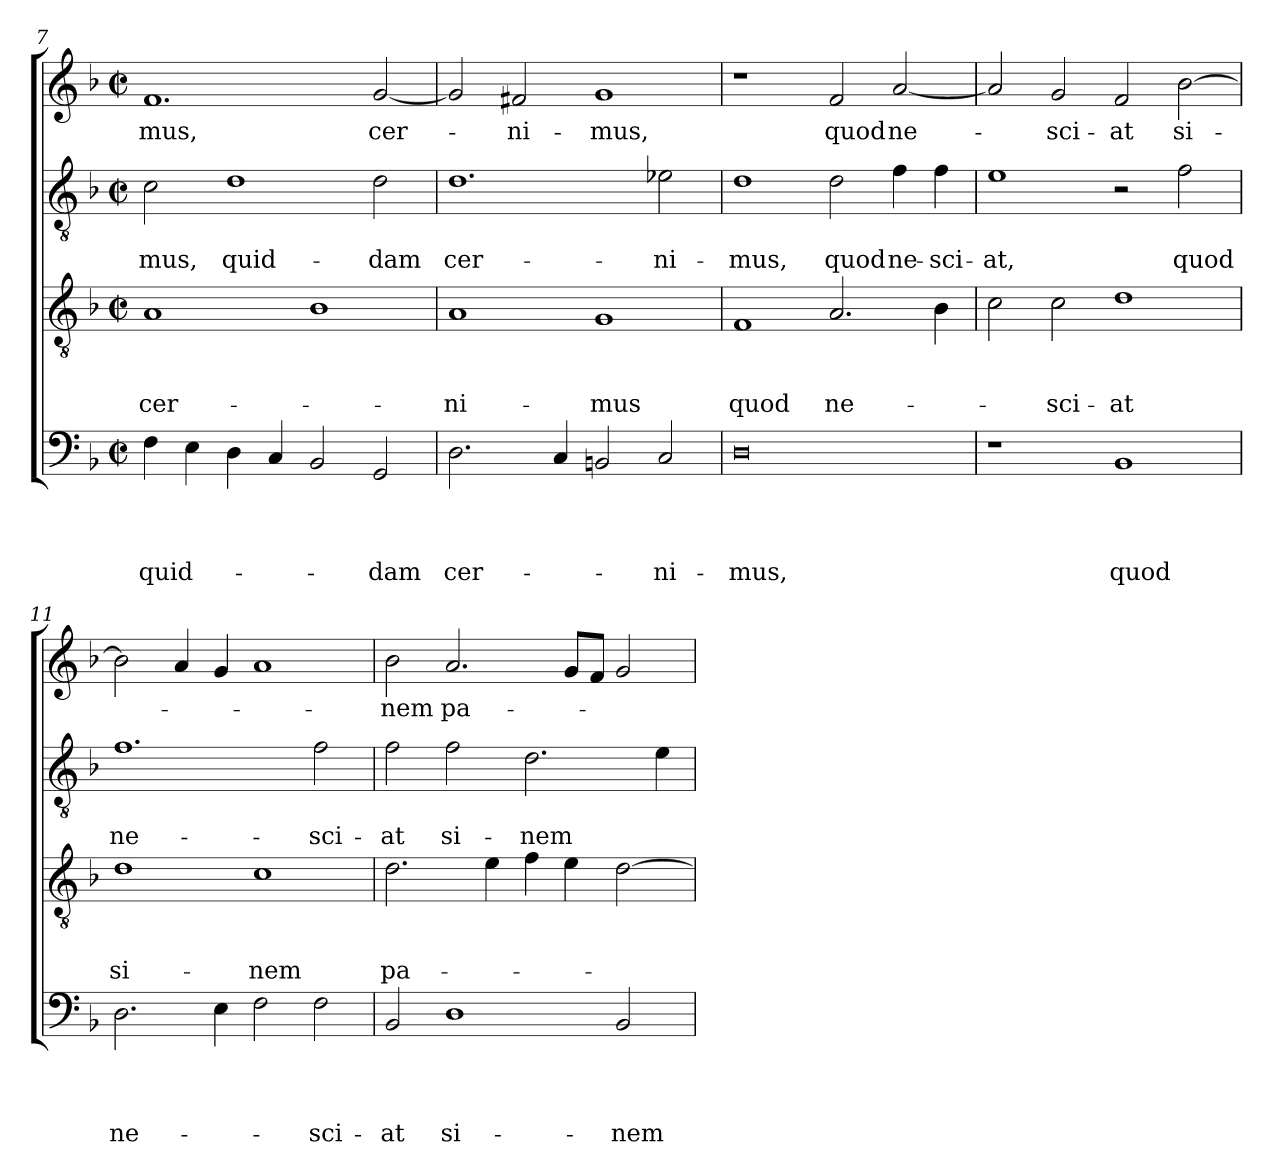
**kern	**text	**text	**text	**text	**kern	**text	**text	**text	**kern	**text	**text	**kern	**text
*part4	*part4	*part4	*part4	*part4	*part3	*part3	*part3	*part3	*part2	*part2	*part2	*part1	*part1
*staff4	*staff4	*staff4	*staff4	*staff4	*staff3	*staff3	*staff3	*staff3	*staff2	*staff2	*staff2	*staff1	*staff1
*clefF4	*	*	*	*	*clefGv2	*	*	*	*clefGv2	*	*	*clefG2	*
*k[b-]	*	*	*	*	*k[b-]	*	*	*	*k[b-]	*	*	*k[b-]	*
*F:	*	*	*	*	*F:	*	*	*	*F:	*	*	*F:	*
*M2/2	*	*	*	*	*M2/2	*	*	*	*M2/2	*	*	*M2/2	*
*met(c|)	*	*	*	*	*met(c|)	*	*	*	*met(c|)	*	*	*met(c|)	*
=7	=7	=7	=7	=7	=7	=7	=7	=7	=7	=7	=7	=7	=7
!	!	!	!	!LO:LY:b	!	!	!	!LO:LY:b	!	!	!LO:LY:b	!	!LO:LY:b
4F\	.	.	.	quid-	1A	.	.	cer-	2c\	.	-mus,	1.f	-mus,
4E\	.	.	.	.	.	.	.	.	.	.	.	.	.
!	!	!	!	!	!	!	!	!	!	!	!LO:LY:b	!	!
4D\	.	.	.	.	.	.	.	.	1d	.	quid-	.	.
4C/	.	.	.	.	.	.	.	.	.	.	.	.	.
2BB-/	.	.	.	.	1B-	.	.	.	.	.	.	.	.
!	!	!	!	!LO:LY:b	!	!	!	!	!	!	!LO:LY:b	!	!LO:LY:b
2GG/	.	.	.	-dam	.	.	.	.	2d\	.	-dam	[2g/	cer-
!!LO:LB:g=z
=8	=8	=8	=8	=8	=8	=8	=8	=8	=8	=8	=8	=8	=8
!	!	!	!	!LO:LY:b	!	!	!	!LO:LY:b	!	!	!LO:LY:b	!	!
2.D\	.	.	.	cer-	1A	.	.	-ni-	1.d	.	cer-	2g/]	.
!	!	!	!	!	!	!	!	!	!	!	!	!	!LO:LY:b
.	.	.	.	.	.	.	.	.	.	.	.	2f#X/	-ni-
4C/	.	.	.	.	.	.	.	.	.	.	.	.	.
!	!	!	!	!	!	!	!	!LO:LY:b	!	!	!	!	!LO:LY:b
2BBn/	.	.	.	.	1G	.	.	-mus	.	.	.	1g	-mus,
!	!	!	!	!LO:LY:b	!	!	!	!	!	!	!LO:LY:b	!	!
2C/	.	.	.	-ni-	.	.	.	.	2e-X\	.	-ni-	.	.
=9	=9	=9	=9	=9	=9	=9	=9	=9	=9	=9	=9	=9	=9
!	!	!	!	!LO:LY:b	!	!	!	!LO:LY:b	!	!	!LO:LY:b	!	!
0D	.	.	.	-mus,	1F	.	.	quod	1d	.	-mus,	1r	.
!	!	!	!	!	!	!	!	!LO:LY:b	!	!	!LO:LY:b	!	!LO:LY:b
.	.	.	.	.	2.A/	.	.	ne-	2d\	.	quod	2f/	quod
!	!	!	!	!	!	!	!	!	!	!	!LO:LY:b	!	!LO:LY:b
.	.	.	.	.	.	.	.	.	4f\	.	ne-	[2a/	ne-
!	!	!	!	!	!	!	!	!	!	!	!LO:LY:b	!	!
.	.	.	.	.	4B-\	.	.	.	4f\	.	-sci-	.	.
=10	=10	=10	=10	=10	=10	=10	=10	=10	=10	=10	=10	=10	=10
!	!	!	!	!	!	!	!	!	!	!	!LO:LY:b	!	!
1r	.	.	.	.	2c\	.	.	.	1e	.	-at,	2a/]	.
!	!	!	!	!	!	!	!	!LO:LY:b	!	!	!	!	!LO:LY:b
.	.	.	.	.	2c\	.	.	-sci-	.	.	.	2g/	-sci-
!	!	!	!	!LO:LY:b	!	!	!	!LO:LY:b	!	!	!	!	!LO:LY:b
1BB-	.	.	.	quod	1d	.	.	-at	2r	.	.	2f/	-at
!	!	!	!	!	!	!	!	!	!	!	!LO:LY:b	!	!LO:LY:b
.	.	.	.	.	.	.	.	.	2f\	.	quod	[2b-\	si-
=11	=11	=11	=11	=11	=11	=11	=11	=11	=11	=11	=11	=11	=11
!	!	!	!	!LO:LY:b	!	!	!	!LO:LY:b	!	!	!LO:LY:b	!	!
2.D\	.	.	.	ne-	1d	.	.	si-	1.f	.	ne-	2b-\]	.
.	.	.	.	.	.	.	.	.	.	.	.	4a/	.
4E\	.	.	.	.	.	.	.	.	.	.	.	4g/	.
!	!	!	!	!	!	!	!	!LO:LY:b	!	!	!	!	!
2F\	.	.	.	.	1c	.	.	-nem	.	.	.	1a	.
!	!	!	!	!LO:LY:b	!	!	!	!	!	!	!LO:LY:b	!	!
2F\	.	.	.	-sci-	.	.	.	.	2f\	.	-sci-	.	.
=12	=12	=12	=12	=12	=12	=12	=12	=12	=12	=12	=12	=12	=12
!	!	!	!	!LO:LY:b	!	!	!	!LO:LY:b	!	!	!LO:LY:b	!	!LO:LY:b
2BB-/	.	.	.	-at	2.d\	.	.	pa-	2f\	.	-at	2b-\	-nem
!	!	!	!	!LO:LY:b	!	!	!	!	!	!	!LO:LY:b	!	!LO:LY:b
1D	.	.	.	si-	.	.	.	.	2f\	.	si-	2.a/	pa-
.	.	.	.	.	4e\	.	.	.	.	.	.	.	.
!	!	!	!	!	!	!	!	!	!	!	!LO:LY:b	!	!
.	.	.	.	.	4f\	.	.	.	2.d\	.	-nem	.	.
.	.	.	.	.	4e\	.	.	.	.	.	.	8g/L	.
.	.	.	.	.	.	.	.	.	.	.	.	8f/J	.
!	!	!	!	!LO:LY:b	!	!	!	!	!	!	!	!	!
2BB-/	.	.	.	-nem	[2d\	.	.	.	.	.	.	2g/	.
.	.	.	.	.	.	.	.	.	4e\	.	.	.	.
=	=	=	=	=	=	=	=	=	=	=	=	=	=
*-	*-	*-	*-	*-	*-	*-	*-	*-	*-	*-	*-	*-	*-
